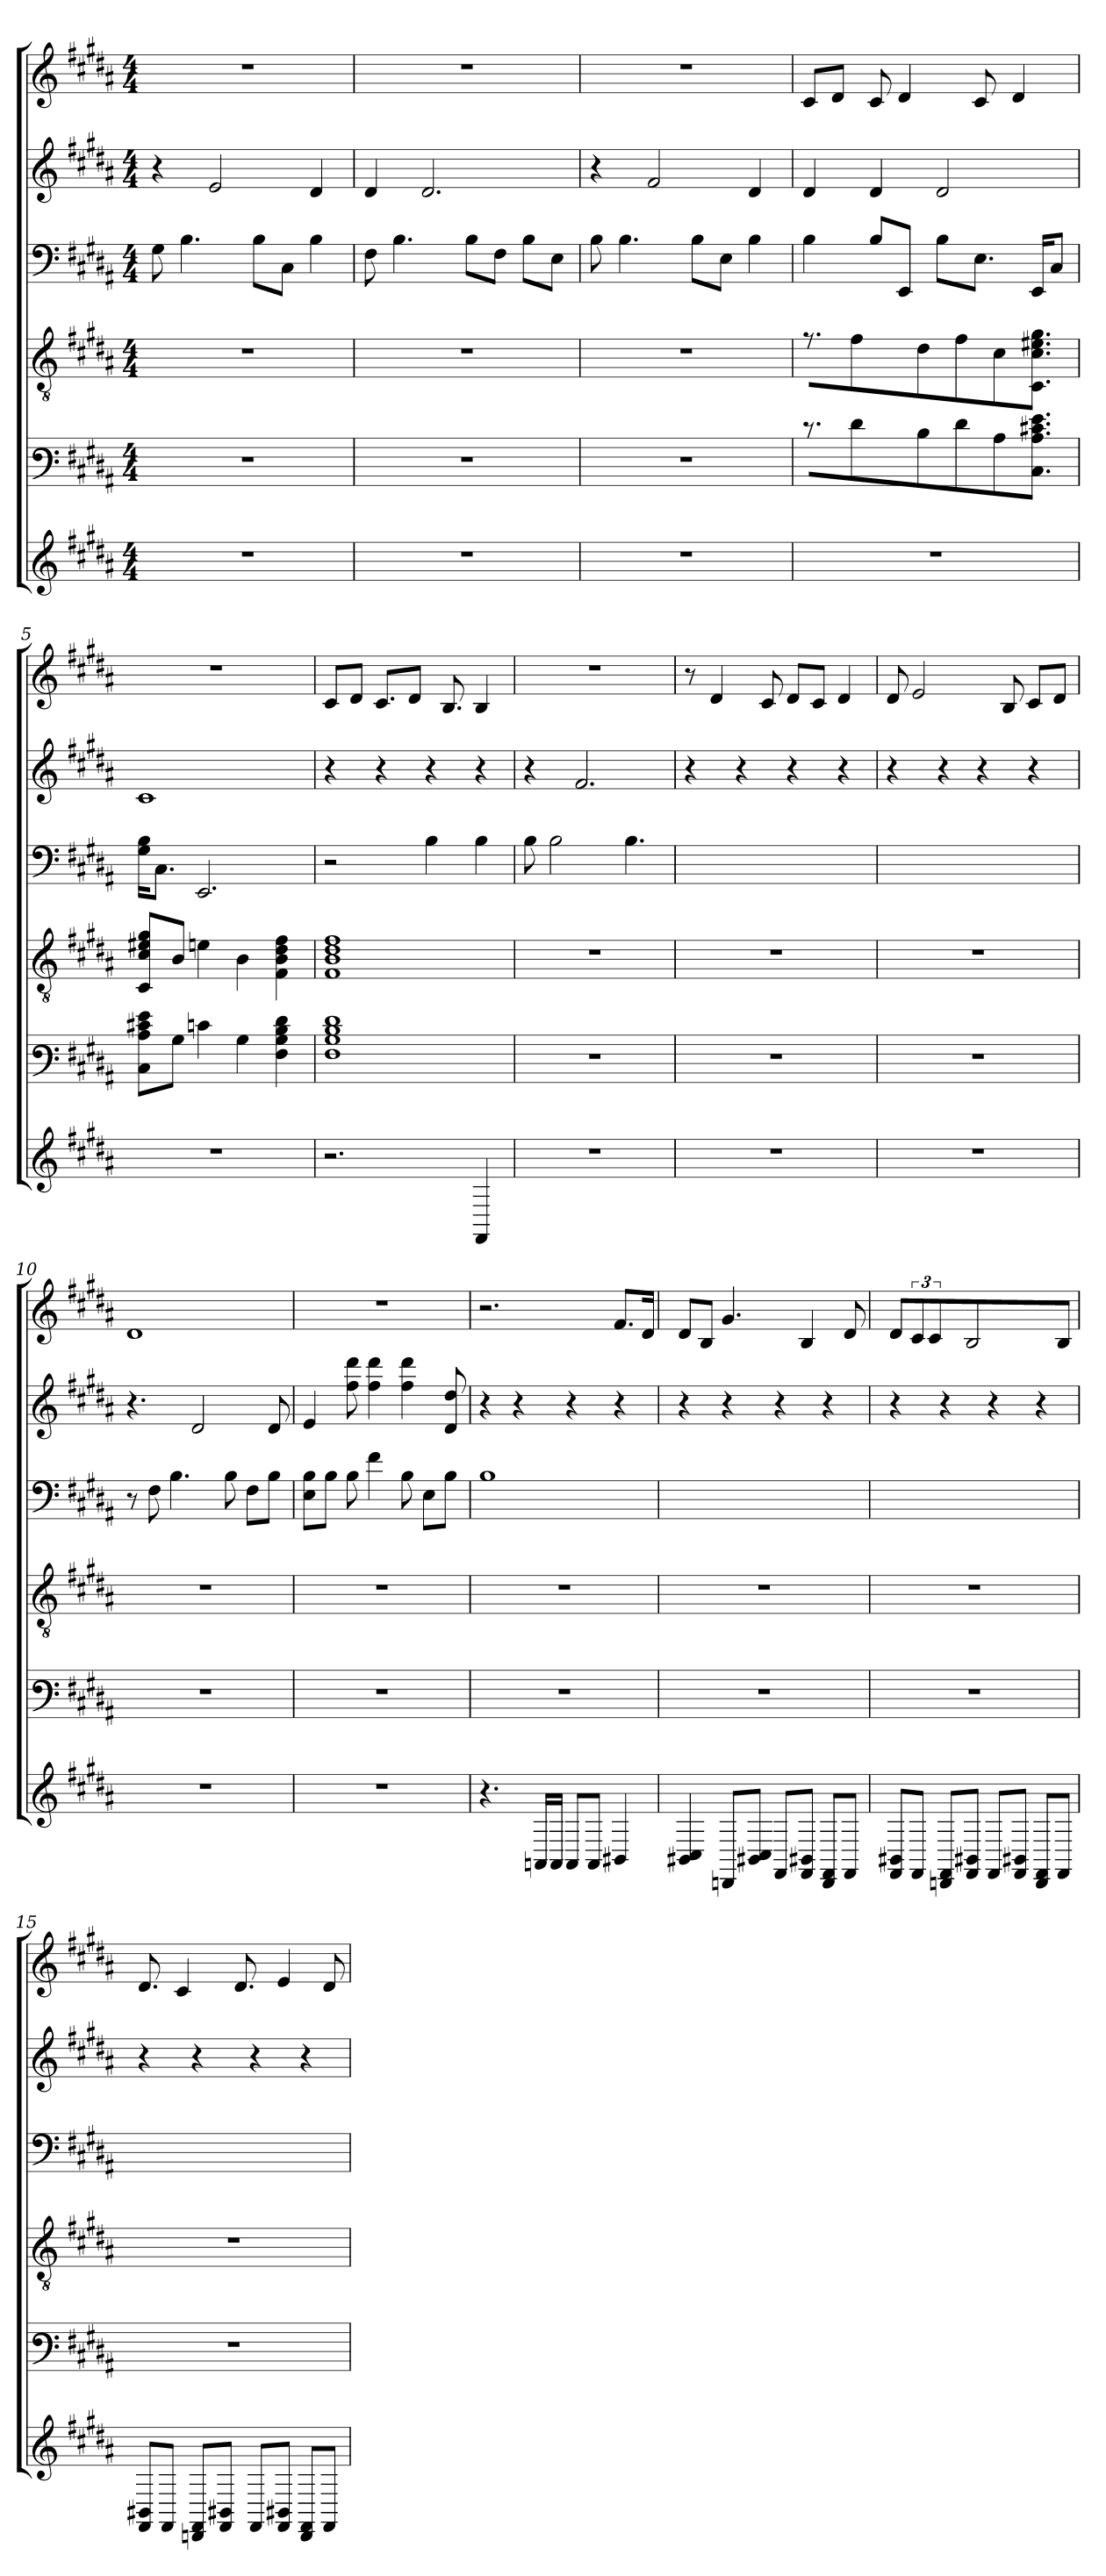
**kern	**kern	**kern	**kern	**kern	**kern
*part5	*part4	*part3	*part2	*part2	*part1
*staff6	*staff5	*staff4	*staff3	*staff2	*staff1
*	*stria6	*	*	*	*
*clefG2	*	*clefGv2	*clefF4	*clefG2	*clefG2
*k[f#c#g#d#a#]	*k[f#c#g#d#a#]	*k[f#c#g#d#a#]	*k[f#c#g#d#a#]	*k[f#c#g#d#a#]	*k[f#c#g#d#a#]
*B:	*B:	*B:	*B:	*B:	*B:
*M4/4	*M4/4	*M4/4	*M4/4	*M4/4	*M4/4
*MM130	*MM130	*MM130	*MM130	*MM130	*MM130
=1	=1	=1	=1	=1	=1
1r	1r	1r	8G#	4r	1r
.	.	.	4.B	.	.
.	.	.	.	2e	.
.	.	.	8B\L	.	.
.	.	.	8C#\J	.	.
.	.	.	4B	4d#	.
=2	=2	=2	=2	=2	=2
1r	1r	1r	8F#	4d#	1r
.	.	.	4.B	.	.
.	.	.	.	2.d#	.
.	.	.	8B\L	.	.
.	.	.	8F#\J	.	.
.	.	.	8B\L	.	.
.	.	.	8E\J	.	.
=3	=3	=3	=3	=3	=3
1r	1r	1r	8B	4r	1r
.	.	.	4.B	.	.
.	.	.	.	2f#	.
.	.	.	8B\L	.	.
.	.	.	8E\J	.	.
.	.	.	4B	4d#	.
=4	=4	=4	=4	=4	=4
1r	8.r	8.r	4B	4d#	8c#/L
.	.	.	.	.	8d#/J
.	4f#	4f#	.	.	.
.	.	.	8B/L	4d#	8c#
.	.	.	8EE/J	.	4d#
.	8d#	8d#	.	.	.
.	.	.	8B\L	2d#	.
.	8f#L	8f#\L	.	.	.
.	.	.	8.E\J	.	8c#
.	8c#J	8c#\J	.	.	.
.	.	.	.	.	4d#
.	8.C# 8.c# 8.e#X 8.g#J	8.C# 8.c# 8.e#X 8.g#J	16EE/KL	.	.
.	.	.	8C#/J	.	.
=5	=5	=5	=5	=5	=5
1r	8C#\ 8c#\ 8e#X\ 8g#\L	8C#/ 8c#/ 8e#X/ 8g#/L	16G#\ 16B\KL	1c#	1r
.	.	.	8.C#\J	.	.
.	8BJ	8B/J	.	.	.
.	4e	4e	2.EE	.	.
.	4B	4B	.	.	.
.	4F# 4B 4d# 4f#	4F# 4B 4d# 4f#	.	.	.
=6	=6	=6	=6	=6	=6
2.r	1F# 1B 1d# 1f#	1F# 1B 1d# 1f#	2r	4r	8c#/L
.	.	.	.	.	8d#/J
.	.	.	.	4r	8.c#/L
.	.	.	.	.	8d#/J
.	.	.	4B	4r	.
.	.	.	.	.	8.B
4FF#	.	.	4B	4r	4B
=7	=7	=7	=7	=7	=7
1r	1r	1r	8B	4r	1r
.	.	.	2B	.	.
.	.	.	.	2.f#	.
.	.	.	4.B	.	.
=8	=8	=8	=8	=8	=8
1r	1r	1r	1ryy	4r	8r
.	.	.	.	.	4d#
.	.	.	.	4r	.
.	.	.	.	.	8c#
.	.	.	.	4r	8d#/L
.	.	.	.	.	8c#/J
.	.	.	.	4r	4d#
=9	=9	=9	=9	=9	=9
1r	1r	1r	1ryy	4r	8d#
.	.	.	.	.	2e
.	.	.	.	4r	.
.	.	.	.	4r	.
.	.	.	.	.	8B
.	.	.	.	4r	8c#/L
.	.	.	.	.	8d#/J
=10	=10	=10	=10	=10	=10
1r	1r	1r	8r	4.r	1d#
.	.	.	8F#	.	.
.	.	.	4.B	.	.
.	.	.	.	2d#	.
.	.	.	8B	.	.
.	.	.	8F#\L	.	.
.	.	.	8B\J	8d#	.
=11	=11	=11	=11	=11	=11
1r	1r	1r	8E\ 8B\L	4e	1r
.	.	.	8B\J	.	.
.	.	.	8B	8ff# 8ddd#	.
.	.	.	4f#	4ff# 4ddd#	.
.	.	.	8B	4ff# 4ddd#	.
.	.	.	8E\L	.	.
.	.	.	8B\J	8dd# 8d#	.
=12	=12	=12	=12	=12	=12
4.r	1r	1r	1B	4r	2.r
.	.	.	.	4r	.
16AA/LL	.	.	.	.	.
16AA/JJ	.	.	.	.	.
8AA/L	.	.	.	4r	.
8AA/J	.	.	.	.	.
4BB#X	.	.	.	4r	8.f#/L
.	.	.	.	.	16d#/Jk
=13	=13	=13	=13	=13	=13
4BB#X 4C#	1r	1r	1ryy	4r	8d#/L
.	.	.	.	.	8B/J
8DD/L	.	.	.	4r	4.g#
8BB#X/ 8C#/J	.	.	.	.	.
8FF#/L	.	.	.	4r	.
8BB#X/ 8FF#/J	.	.	.	.	4B
8DD/ 8FF#/L	.	.	.	4r	.
8FF#/J	.	.	.	.	8d#
=14	=14	=14	=14	=14	=14
8BB#X/ 8FF#/L	1r	1r	1ryy	4r	8d#/L
8FF#/J	.	.	.	.	12c#/J
.	.	.	.	.	6c#
8DD/ 8FF#/L	.	.	.	4r	.
8BB#X/ 8FF#/J	.	.	.	.	2B
8FF#/L	.	.	.	4r	.
8BB#X/ 8FF#/J	.	.	.	.	.
8DD/ 8FF#/L	.	.	.	4r	.
8FF#/J	.	.	.	.	8B
=15	=15	=15	=15	=15	=15
8BB#X/ 8FF#/L	1r	1r	1ryy	4r	8.d#
8FF#/J	.	.	.	.	.
.	.	.	.	.	4c#
8DD/ 8FF#/L	.	.	.	4r	.
8BB#X/ 8FF#/J	.	.	.	.	.
.	.	.	.	.	8.d#
8FF#/L	.	.	.	4r	.
8BB#X/ 8FF#/J	.	.	.	.	4e
8DD/ 8FF#/L	.	.	.	4r	.
8FF#/J	.	.	.	.	8d#
=	=	=	=	=	=
*-	*-	*-	*-	*-	*-
